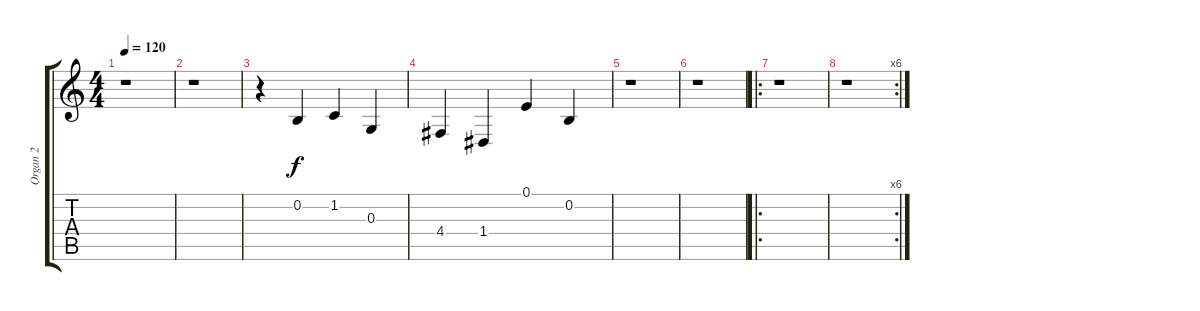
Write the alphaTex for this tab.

\track ("Organ 2" "Organ 2") {instrument churchorgan}
\staff {score tabs}
\tuning (E4 B3 G3 D3 A2 E2) {hide}
\ts (4 4)
\tempo 120
\clef g2
\ks c
r.1{dy f} |
r.1 |
r.4 0.2.4 1.2.4 0.3.4 |
4.4.4 1.4.4 0.1.4 0.2.4 |
r.1 |
r.1 |
\ro
r.1 |
\rc 6
r.1
